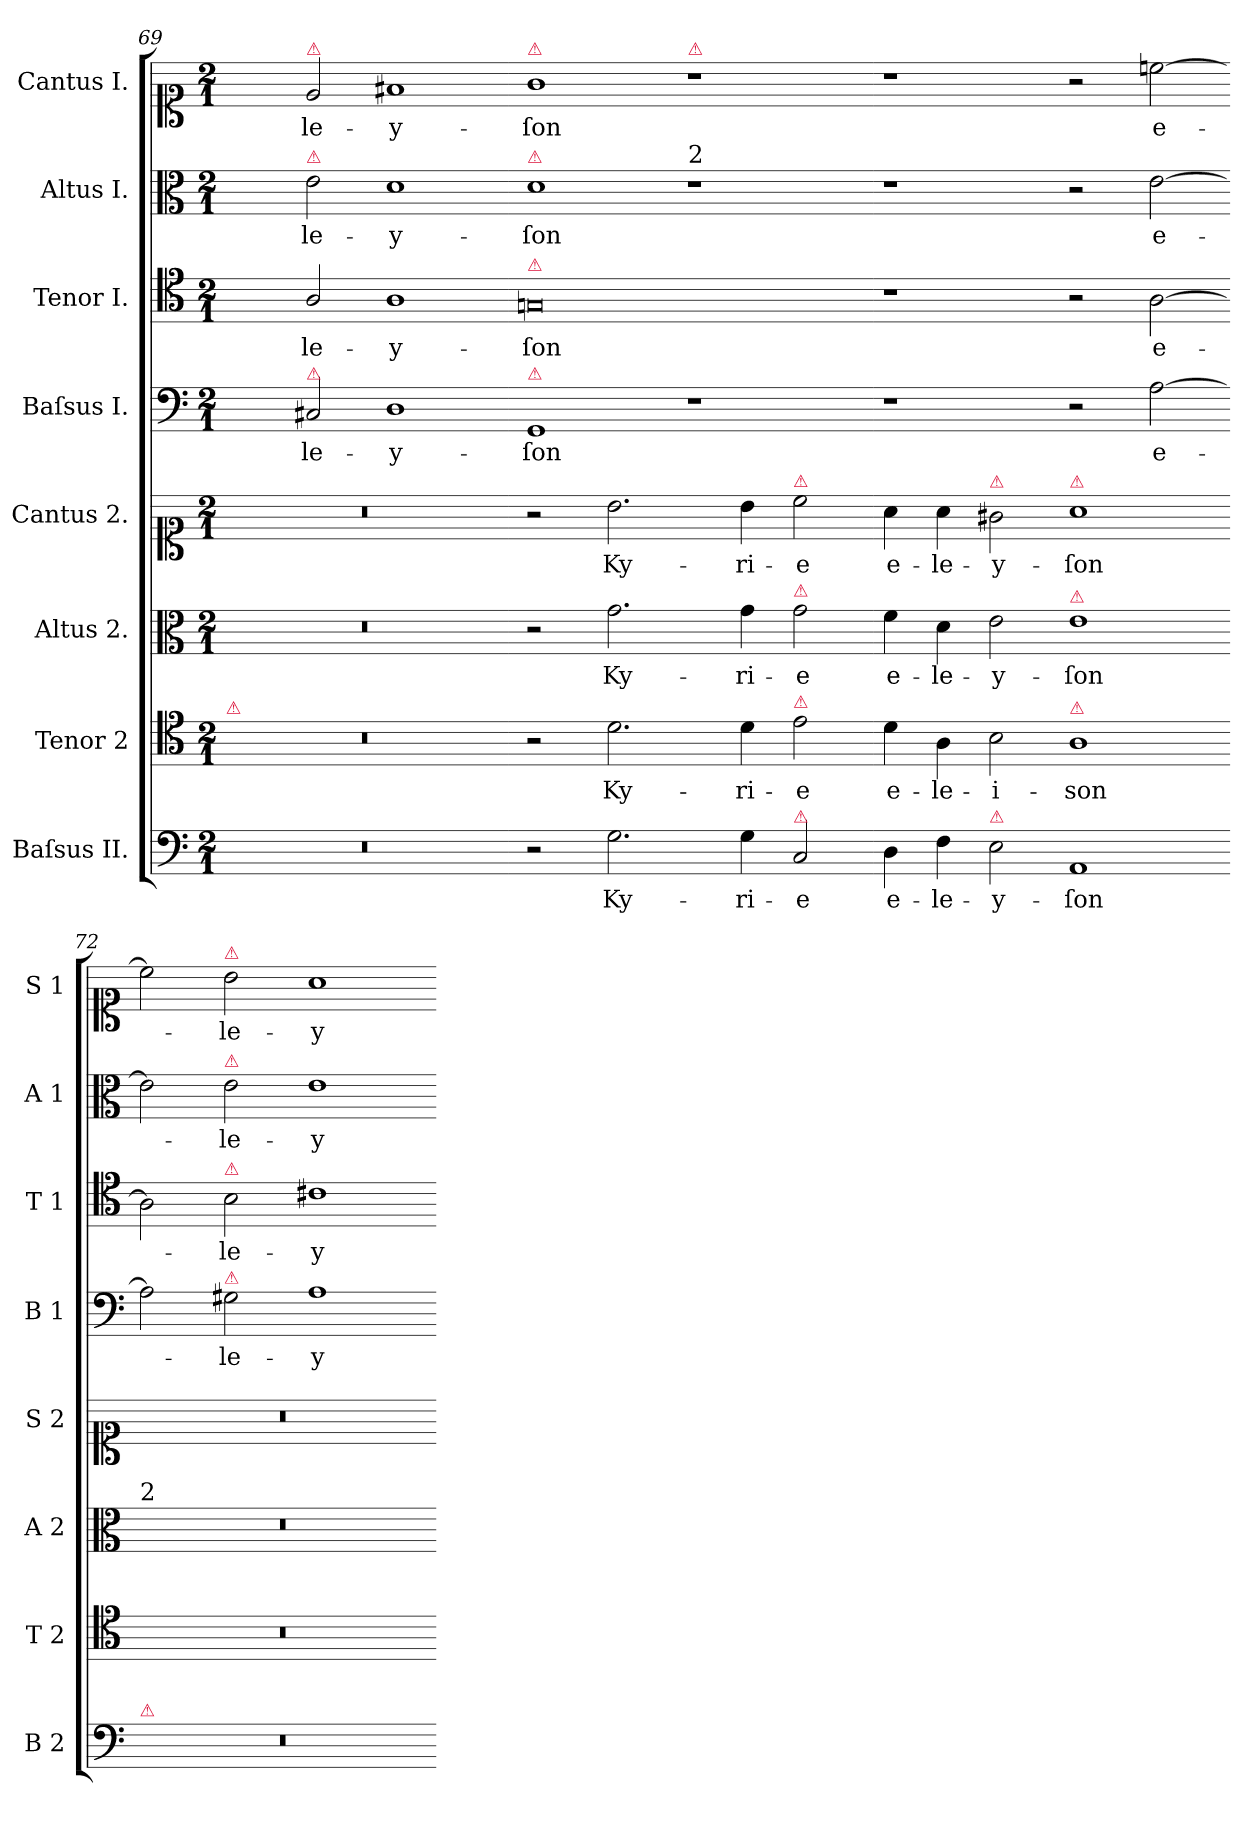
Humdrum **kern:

**kern	**text	**kern	**text	**kern	**text	**kern	**text	**kern	**text	**kern	**text	**kern	**text	**kern	**text
*part8	*part8	*part7	*part7	*part6	*part6	*part5	*part5	*part4	*part4	*part3	*part3	*part2	*part2	*part1	*part1
*staff8	*staff8	*staff7	*staff7	*staff6	*staff6	*staff5	*staff5	*staff4	*staff4	*staff3	*staff3	*staff2	*staff2	*staff1	*staff1
*I"Baſsus II.	*	*I"Tenor 2	*	*I"Altus 2.	*	*I"Cantus 2.	*	*I"Baſsus I.	*	*I"Tenor I.	*	*I"Altus I.	*	*I"Cantus I.	*
*I'B 2	*	*I'T 2	*	*I'A 2	*	*I'S 2	*	*I'B 1	*	*I'T 1	*	*I'A 1	*	*I'S 1	*
*clefF4	*	*clefC4	*	*clefC3	*	*clefC1	*	*clefF4	*	*clefC4	*	*clefC3	*	*clefC1	*
*k[]	*	*k[]	*	*k[]	*	*k[]	*	*k[]	*	*k[]	*	*k[]	*	*k[]	*
*a:	*	*a:	*	*a:	*	*a:	*	*a:	*	*a:	*	*a:	*	*a:	*
*M2/1	*	*M2/1	*	*M2/1	*	*M2/1	*	*M2/1	*	*M2/1	*	*M2/1	*	*M2/1	*
=69	=69	=69	=69	=69	=69	=69	=69	=69	=69	=69	=69	=69	=69	=69	=69
!	!	!LO:TX:a:color=crimson:t=⚠	!	!	!	!	!	!	!	!	!	!	!	!	!
!LO:N:vis=1	!	!	!	!	!	!	!	!	!	!	!	!	!	!	!
0r	.	0r	.	0r	.	0r	.	2ryy	.	2ryy	.	2ryy	.	2ryy	.
!	!	!	!	!	!	!	!	!	!	!	!	!	!	!LO:TX:a:color=crimson:t=⚠	!
!	!	!	!	!	!	!	!	!	!	!	!	!LO:TX:a:color=crimson:t=⚠	!	!	!
!	!	!	!	!	!	!	!	!LO:TX:a:color=crimson:t=⚠	!	!	!	!	!	!	!
!	!	!	!	!	!	!	!	!	!LO:LY:i	!	!LO:LY:i	!	!LO:LY:i	!	!LO:LY:i
.	.	.	.	.	.	.	.	2C#X/	-le-	2A/	-le-	2e\	-le-	2e/	-le-
!	!	!	!	!	!	!	!	!	!LO:LY:i	!	!LO:LY:i	!	!LO:LY:i	!	!LO:LY:i
.	.	.	.	.	.	.	.	1D	-y-	1A	-y-	1d	-y-	1f#X	-y-
=70-	=70-	=70-	=70-	=70-	=70-	=70-	=70-	=70-	=70-	=70-	=70-	=70-	=70-	=70-	=70-
!	!	!	!	!	!	!	!	!	!	!	!	!	!	!LO:TX:a:color=crimson:t=⚠	!
!	!	!	!	!	!	!	!	!	!	!	!	!LO:TX:a:color=crimson:t=⚠	!	!	!
!	!	!	!	!	!	!	!	!	!	!LO:TX:a:color=crimson:t=⚠	!	!	!	!	!
!	!	!	!	!	!	!	!	!LO:TX:a:color=crimson:t=⚠	!	!	!	!	!	!	!
!	!	!	!	!	!	!	!	!	!LO:LY:i	!	!LO:LY:i	!	!LO:LY:i	!	!LO:LY:i
2r	.	2r	.	2r	.	2r	.	1GG	-ſon	0Gn	-ſon	1d	-ſon	1g	-ſon
!	!LO:LY:i	!	!LO:LY:i	!	!LO:LY:i	!	!LO:LY:i	!	!	!	!	!	!	!	!
2.G\	Ky-	2.d\	Ky-	2.g\	Ky-	2.b\	Ky-	.	.	.	.	.	.	.	.
!	!	!	!	!	!	!	!	!	!	!	!	!	!	!LO:TX:a:color=crimson:t=⚠	!
!	!	!	!	!	!	!	!	!	!	!	!	!LO:TX:a:t=2	!	!	!
.	.	.	.	.	.	.	.	1r	.	.	.	1r	.	1r	.
!	!LO:LY:i	!	!LO:LY:i	!	!LO:LY:i	!	!LO:LY:i	!	!	!	!	!	!	!	!
4G\	-ri-	4d\	-ri-	4g\	-ri-	4b\	-ri-	.	.	.	.	.	.	.	.
!	!	!	!	!	!	!LO:TX:a:color=crimson:t=⚠	!	!	!	!	!	!	!	!	!
!	!	!	!	!LO:TX:a:color=crimson:t=⚠	!	!	!	!	!	!	!	!	!	!	!
!	!	!LO:TX:a:color=crimson:t=⚠	!	!	!	!	!	!	!	!	!	!	!	!	!
!LO:TX:a:color=crimson:t=⚠	!	!	!	!	!	!	!	!	!	!	!	!	!	!	!
!	!LO:LY:i	!	!LO:LY:i	!	!LO:LY:i	!	!LO:LY:i	!	!	!	!	!	!	!	!
2C/	-e	2e\	-e	2g\	-e	2cc\	-e	.	.	.	.	.	.	.	.
=71-	=71-	=71-	=71-	=71-	=71-	=71-	=71-	=71-	=71-	=71-	=71-	=71-	=71-	=71-	=71-
!	!LO:LY:i	!	!LO:LY:i	!	!LO:LY:i	!	!LO:LY:i	!	!	!	!	!	!	!	!
4D\	e-	4d\	e-	4f\	e-	4a\	e-	1r	.	1r	.	1r	.	1r	.
!	!LO:LY:i	!	!LO:LY:i	!	!LO:LY:i	!	!LO:LY:i	!	!	!	!	!	!	!	!
4F\	-le-	4A\	-le-	4d\	-le-	4a\	-le-	.	.	.	.	.	.	.	.
!	!	!	!	!	!	!LO:TX:a:color=crimson:t=⚠	!	!	!	!	!	!	!	!	!
!LO:TX:a:color=crimson:t=⚠	!	!	!	!	!	!	!	!	!	!	!	!	!	!	!
!	!LO:LY:i	!	!LO:LY:i	!	!LO:LY:i	!	!LO:LY:i	!	!	!	!	!	!	!	!
2E\	-y-	2B\	-i-	2e\	-y-	2g#X\	-y-	.	.	.	.	.	.	.	.
!	!	!	!	!	!	!LO:TX:a:color=crimson:t=⚠	!	!	!	!	!	!	!	!	!
!	!	!	!	!LO:TX:a:color=crimson:t=⚠	!	!	!	!	!	!	!	!	!	!	!
!	!	!LO:TX:a:color=crimson:t=⚠	!	!	!	!	!	!	!	!	!	!	!	!	!
!	!LO:LY:i	!	!LO:LY:i	!	!LO:LY:i	!	!LO:LY:i	!	!	!	!	!	!	!	!
1AA	-ſon	1A	-son	1e	-ſon	1a	-ſon	2r	.	2r	.	2r	.	2r	.
!	!	!	!	!	!	!	!	!	!LO:LY:i	!	!LO:LY:i	!	!LO:LY:i	!	!LO:LY:i
.	.	.	.	.	.	.	.	[2A\	e-	[2A\	e-	[2e\	e-	[2ccn\	e-
=72-	=72-	=72-	=72-	=72-	=72-	=72-	=72-	=72-	=72-	=72-	=72-	=72-	=72-	=72-	=72-
!	!	!	!	!LO:TX:a:t=2	!	!	!	!	!	!	!	!	!	!	!
!LO:TX:a:color=crimson:t=⚠	!	!	!	!	!	!	!	!	!	!	!	!	!	!	!
0r	.	0r	.	0r	.	0r	.	2A\]	.	2A\]	.	2e\]	.	2cc\]	.
!	!	!	!	!	!	!	!	!	!	!	!	!	!	!LO:TX:a:color=crimson:t=⚠	!
!	!	!	!	!	!	!	!	!	!	!	!	!LO:TX:a:color=crimson:t=⚠	!	!	!
!	!	!	!	!	!	!	!	!	!	!LO:TX:a:color=crimson:t=⚠	!	!	!	!	!
!	!	!	!	!	!	!	!	!LO:TX:a:color=crimson:t=⚠	!	!	!	!	!	!	!
!	!	!	!	!	!	!	!	!	!LO:LY:i	!	!LO:LY:i	!	!LO:LY:i	!	!LO:LY:i
.	.	.	.	.	.	.	.	2G#X\	-le-	2B\	-le-	2e\	-le-	2b\	-le-
!	!	!	!	!	!	!	!	!	!LO:LY:i	!	!LO:LY:i	!	!LO:LY:i	!	!LO:LY:i
.	.	.	.	.	.	.	.	1A	-y-	1c#X	-y-	1e	-y-	1a	-y-
=-	=-	=-	=-	=-	=-	=-	=-	=-	=-	=-	=-	=-	=-	=-	=-
*-	*-	*-	*-	*-	*-	*-	*-	*-	*-	*-	*-	*-	*-	*-	*-
